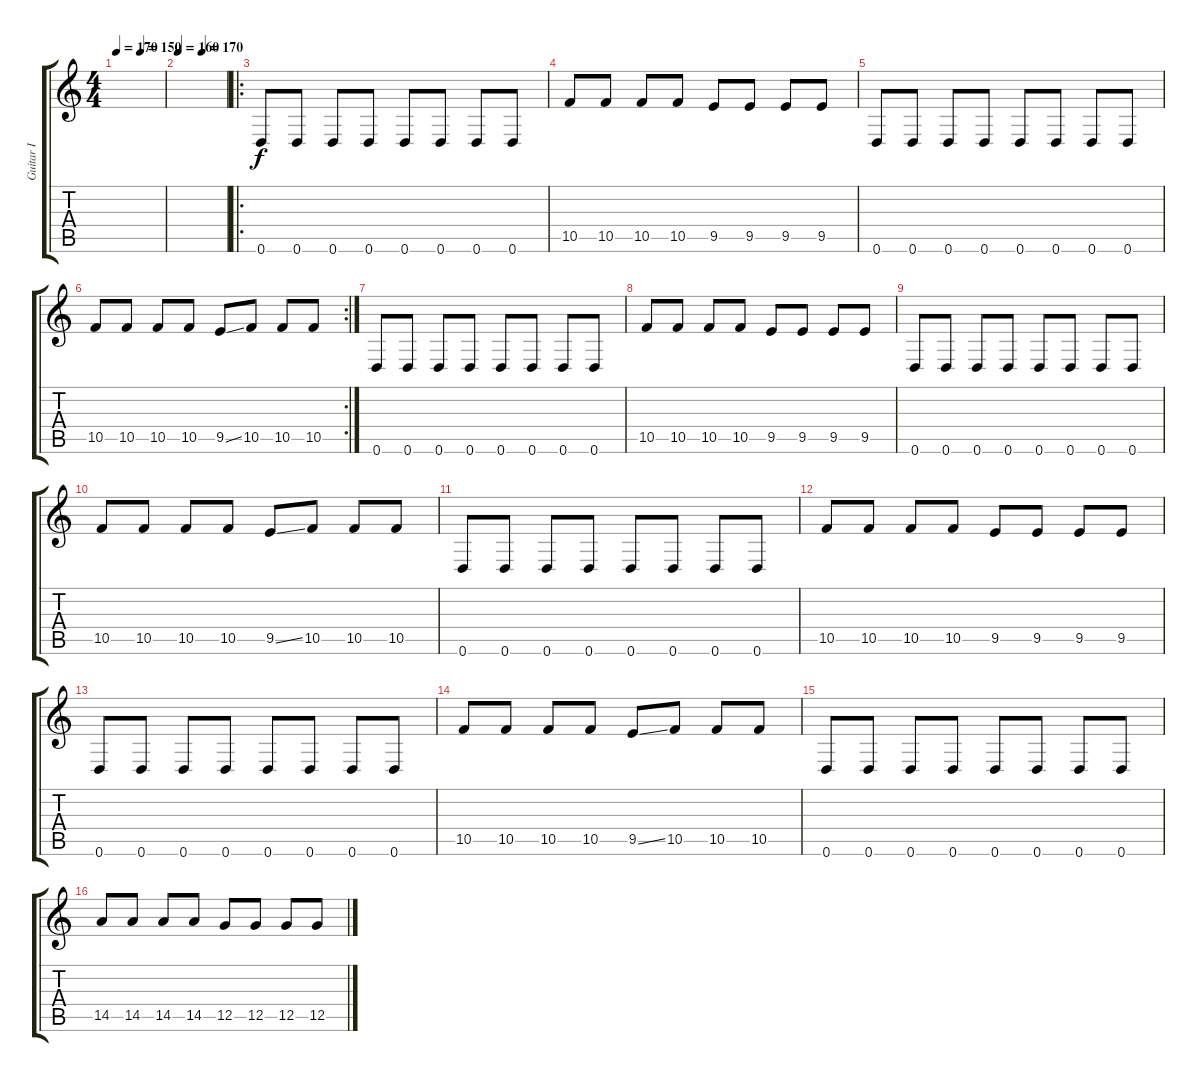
\track ("Guitar I" "Guitar I") {instrument distortionguitar}
\staff {score tabs}
\tuning (D4 A3 F3 C3 G2 D2) {hide}
\ts (4 4)
\tempo 170
\tempo 140
\tempo (150 0.5)
\tempo 170
\clef g2
\ks c
|
\tempo 160
\tempo (170 0.5)
|
\ro
0.6.8 0.6.8 0.6.8 0.6.8 0.6.8 0.6.8 0.6.8 0.6.8 |
10.5.8 10.5.8 10.5.8 10.5.8 9.5.8 9.5.8 9.5.8 9.5.8 |
0.6.8 0.6.8 0.6.8 0.6.8 0.6.8 0.6.8 0.6.8 0.6.8 |
\rc 2
10.5.8 10.5.8 10.5.8 10.5.8 9.5{ss}.8 10.5.8 10.5.8 10.5.8 |
0.6.8 0.6.8 0.6.8 0.6.8 0.6.8 0.6.8 0.6.8 0.6.8 |
10.5.8 10.5.8 10.5.8 10.5.8 9.5.8 9.5.8 9.5.8 9.5.8 |
0.6.8 0.6.8 0.6.8 0.6.8 0.6.8 0.6.8 0.6.8 0.6.8 |
10.5.8 10.5.8 10.5.8 10.5.8 9.5{ss}.8 10.5.8 10.5.8 10.5.8 |
0.6.8 0.6.8 0.6.8 0.6.8 0.6.8 0.6.8 0.6.8 0.6.8 |
10.5.8 10.5.8 10.5.8 10.5.8 9.5.8 9.5.8 9.5.8 9.5.8 |
0.6.8 0.6.8 0.6.8 0.6.8 0.6.8 0.6.8 0.6.8 0.6.8 |
10.5.8 10.5.8 10.5.8 10.5.8 9.5{ss}.8 10.5.8 10.5.8 10.5.8 |
0.6.8 0.6.8 0.6.8 0.6.8 0.6.8 0.6.8 0.6.8 0.6.8 |
14.5.8 14.5.8 14.5.8 14.5.8 12.5.8 12.5.8 12.5.8 12.5.8
